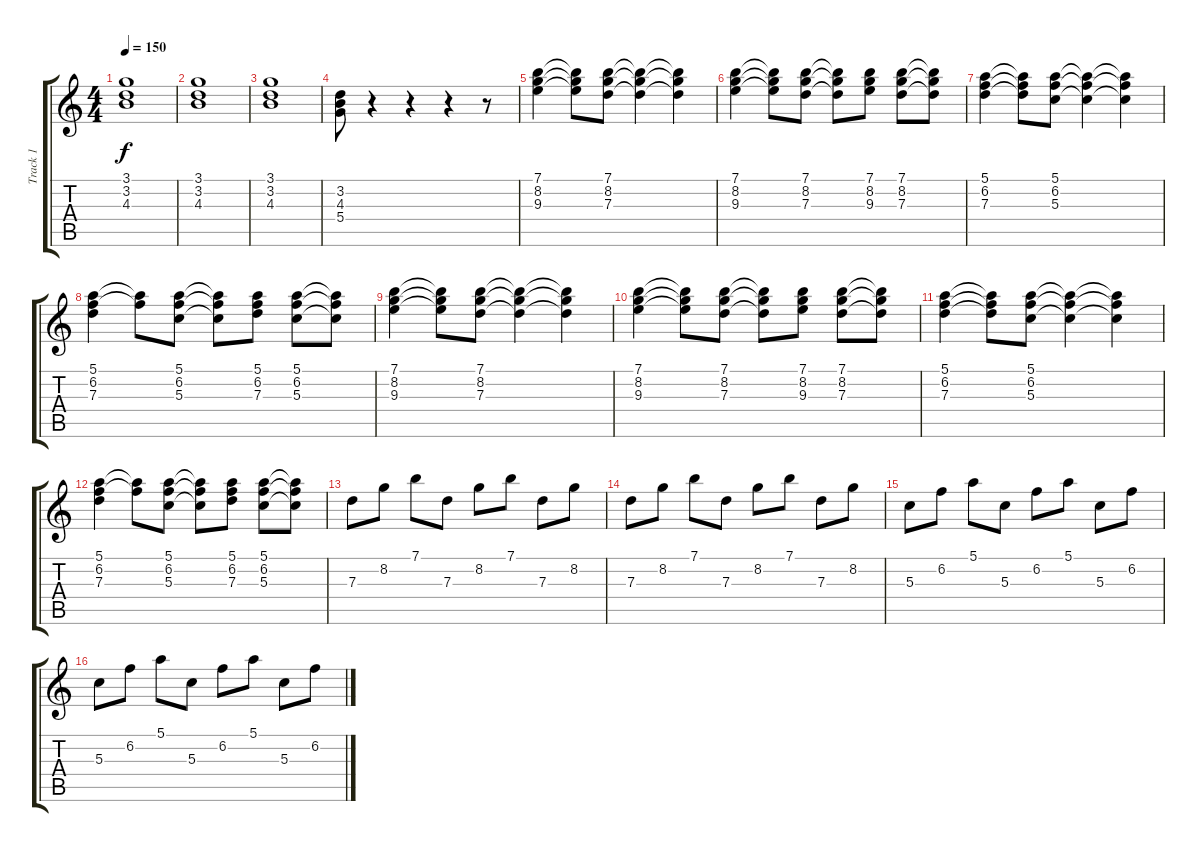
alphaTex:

\track ("Track 1" "Track 1") {instrument electricguitarjazz}
\staff {score tabs}
\tuning (E4 B3 G3 D3 A2 E2) {hide}
\ts (4 4)
\tempo 150
\clef g2
\ks c
(3.1 3.2 4.3).1{dy f instrument electricguitarjazz} |
(3.1 3.2 4.3).1 |
(3.1 3.2 4.3).1 |
(3.2 4.3 5.4).8 r.4 r.4 r.4 r.8 |
(7.1 8.2 9.3).4 (7.1{t} 8.2{t} 9.3{t}).8 (7.1 8.2 7.3).8 (7.1{t} 8.2{t} 7.3{t}).4 (7.1{t} 8.2{t} 7.3{t}).4 |
(7.1 8.2 9.3).4 (7.1{t} 8.2{t} 9.3{t}).8 (7.1 8.2 7.3).8 (7.1{t} 8.2{t} 7.3{t}).8 (7.1 8.2 9.3).8 (7.1 8.2 7.3).8 (7.1{t} 8.2{t} 7.3{t}).8 |
(5.1 6.2 7.3).4 (5.1{t} 6.2{t} 7.3{t}).8 (5.1 6.2 5.3).8 (5.1{t} 6.2{t} 5.3{t}).4 (5.1{t} 6.2{t} 5.3{t}).4 |
(5.1 6.2 7.3).4 (5.1{t} 6.2{t}).8 (5.1 6.2 5.3).8 (5.1{t} 6.2{t} 5.3{t}).8 (5.1 6.2 7.3).8 (5.1 6.2 5.3).8 (5.1{t} 6.2{t} 5.3{t}).8 |
(7.1 8.2 9.3).4 (7.1{t} 8.2{t} 9.3{t}).8 (7.1 8.2 7.3).8 (7.1{t} 8.2{t} 7.3{t}).4 (7.1{t} 8.2{t} 7.3{t}).4 |
(7.1 8.2 9.3).4 (7.1{t} 8.2{t} 9.3{t}).8 (7.1 8.2 7.3).8 (7.1{t} 8.2{t} 7.3{t}).8 (7.1 8.2 9.3).8 (7.1 8.2 7.3).8 (7.1{t} 8.2{t} 7.3{t}).8 |
(5.1 6.2 7.3).4 (5.1{t} 6.2{t} 7.3{t}).8 (5.1 6.2 5.3).8 (5.1{t} 6.2{t} 5.3{t}).4 (5.1{t} 6.2{t} 5.3{t}).4 |
(5.1 6.2 7.3).4 (5.1{t} 6.2{t}).8 (5.1 6.2 5.3).8 (5.1{t} 6.2{t} 5.3{t}).8 (5.1 6.2 7.3).8 (5.1 6.2 5.3).8 (5.1{t} 6.2{t} 5.3{t}).8 |
7.3.8 8.2.8 7.1.8 7.3.8 8.2.8 7.1.8 7.3.8 8.2.8 |
7.3.8 8.2.8 7.1.8 7.3.8 8.2.8 7.1.8 7.3.8 8.2.8 |
5.3.8 6.2.8 5.1.8 5.3.8 6.2.8 5.1.8 5.3.8 6.2.8 |
5.3.8 6.2.8 5.1.8 5.3.8 6.2.8 5.1.8 5.3.8 6.2.8
